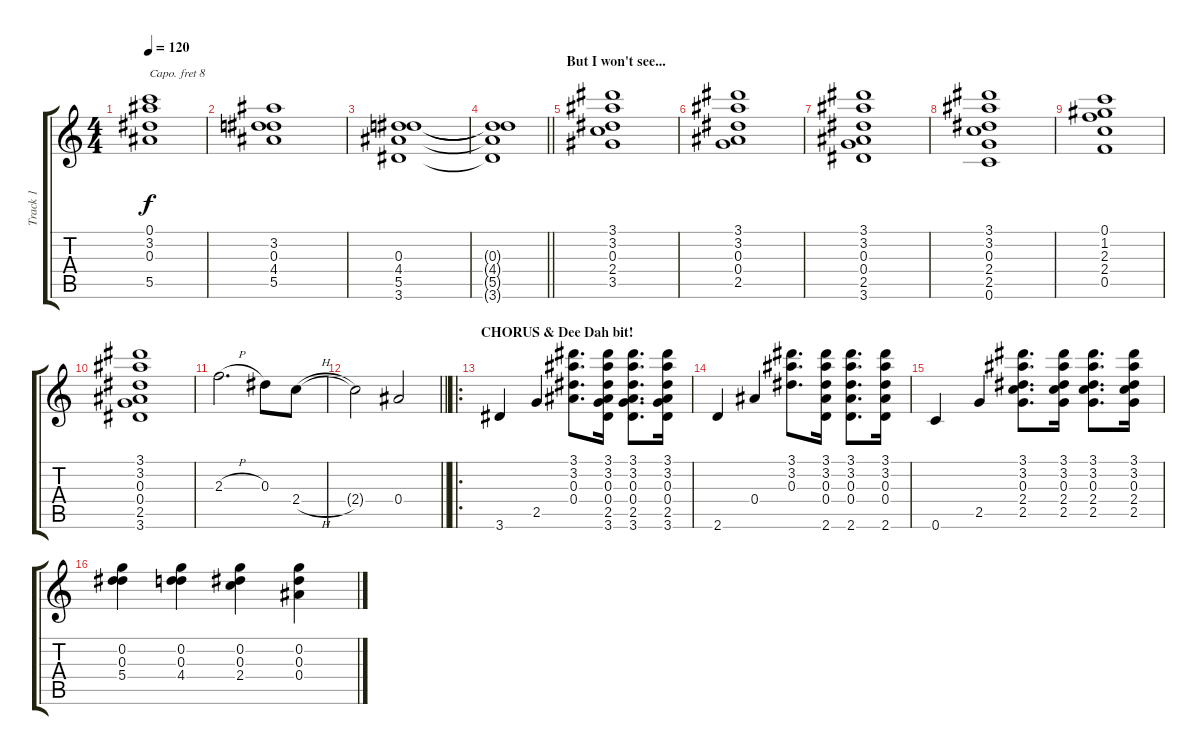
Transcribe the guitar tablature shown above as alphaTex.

\track ("Track 1" "Track 1") {instrument acousticguitarsteel}
\staff {score tabs}
\capo 8
\tuning (E4 B3 G3 D3 A2 E2) {hide}
\ts (4 4)
\tempo 120
\clef g2
\ks c
(0.1 3.2 0.3 5.5).1{dy f} |
(3.2 0.3 4.4 5.5).1 |
(0.3 4.4 5.5 3.6).1 |
\barLineRight lightlight
(0.3{t} 4.4{t} 5.5{t} 3.6{t}).1 |
\section ("" "But I won't see...")
(3.1 3.2 0.3 2.4 3.5).1 |
(3.1 3.2 0.3 0.4 2.5).1 |
(3.1 3.2 0.3 0.4 2.5 3.6).1 |
(3.1 3.2 0.3 2.4 2.5 0.6).1 |
(0.1 1.2 2.3 2.4 0.5).1 |
(3.1 3.2 0.3 0.4 2.5 3.6).1 |
2.3{h}.2{d} 0.3.8 2.4{h}.8 |
\barLineRight lightlight
2.4{t}.2 0.4.2 |
\ro
\section ("" "CHORUS & Dee Dah bit!")
3.6.4 2.5.4 (3.1 3.2 0.3 0.4).8{d} (3.1 3.2 0.3 0.4 2.5 3.6).16 (3.1 3.2 0.3 0.4 2.5 3.6).8{d} (3.1 3.2 0.3 0.4 2.5 3.6).16 |
2.6.4 0.4.4 (3.1 3.2 0.3).8{d} (3.1 3.2 0.3 0.4 2.6).16 (3.1 3.2 0.3 0.4 2.6).8{d} (3.1 3.2 0.3 0.4 2.6).16 |
0.6.4 2.5.4 (3.1 3.2 0.3 2.4 2.5).8{d} (3.1 3.2 0.3 2.4 2.5).16 (3.1 3.2 0.3 2.4 2.5).8{d} (3.1 3.2 0.3 2.4 2.5).16 |
(0.2 0.3 5.4).4 (0.2 0.3 4.4).4 (0.2 0.3 2.4).4 (0.2 0.3 0.4).4
